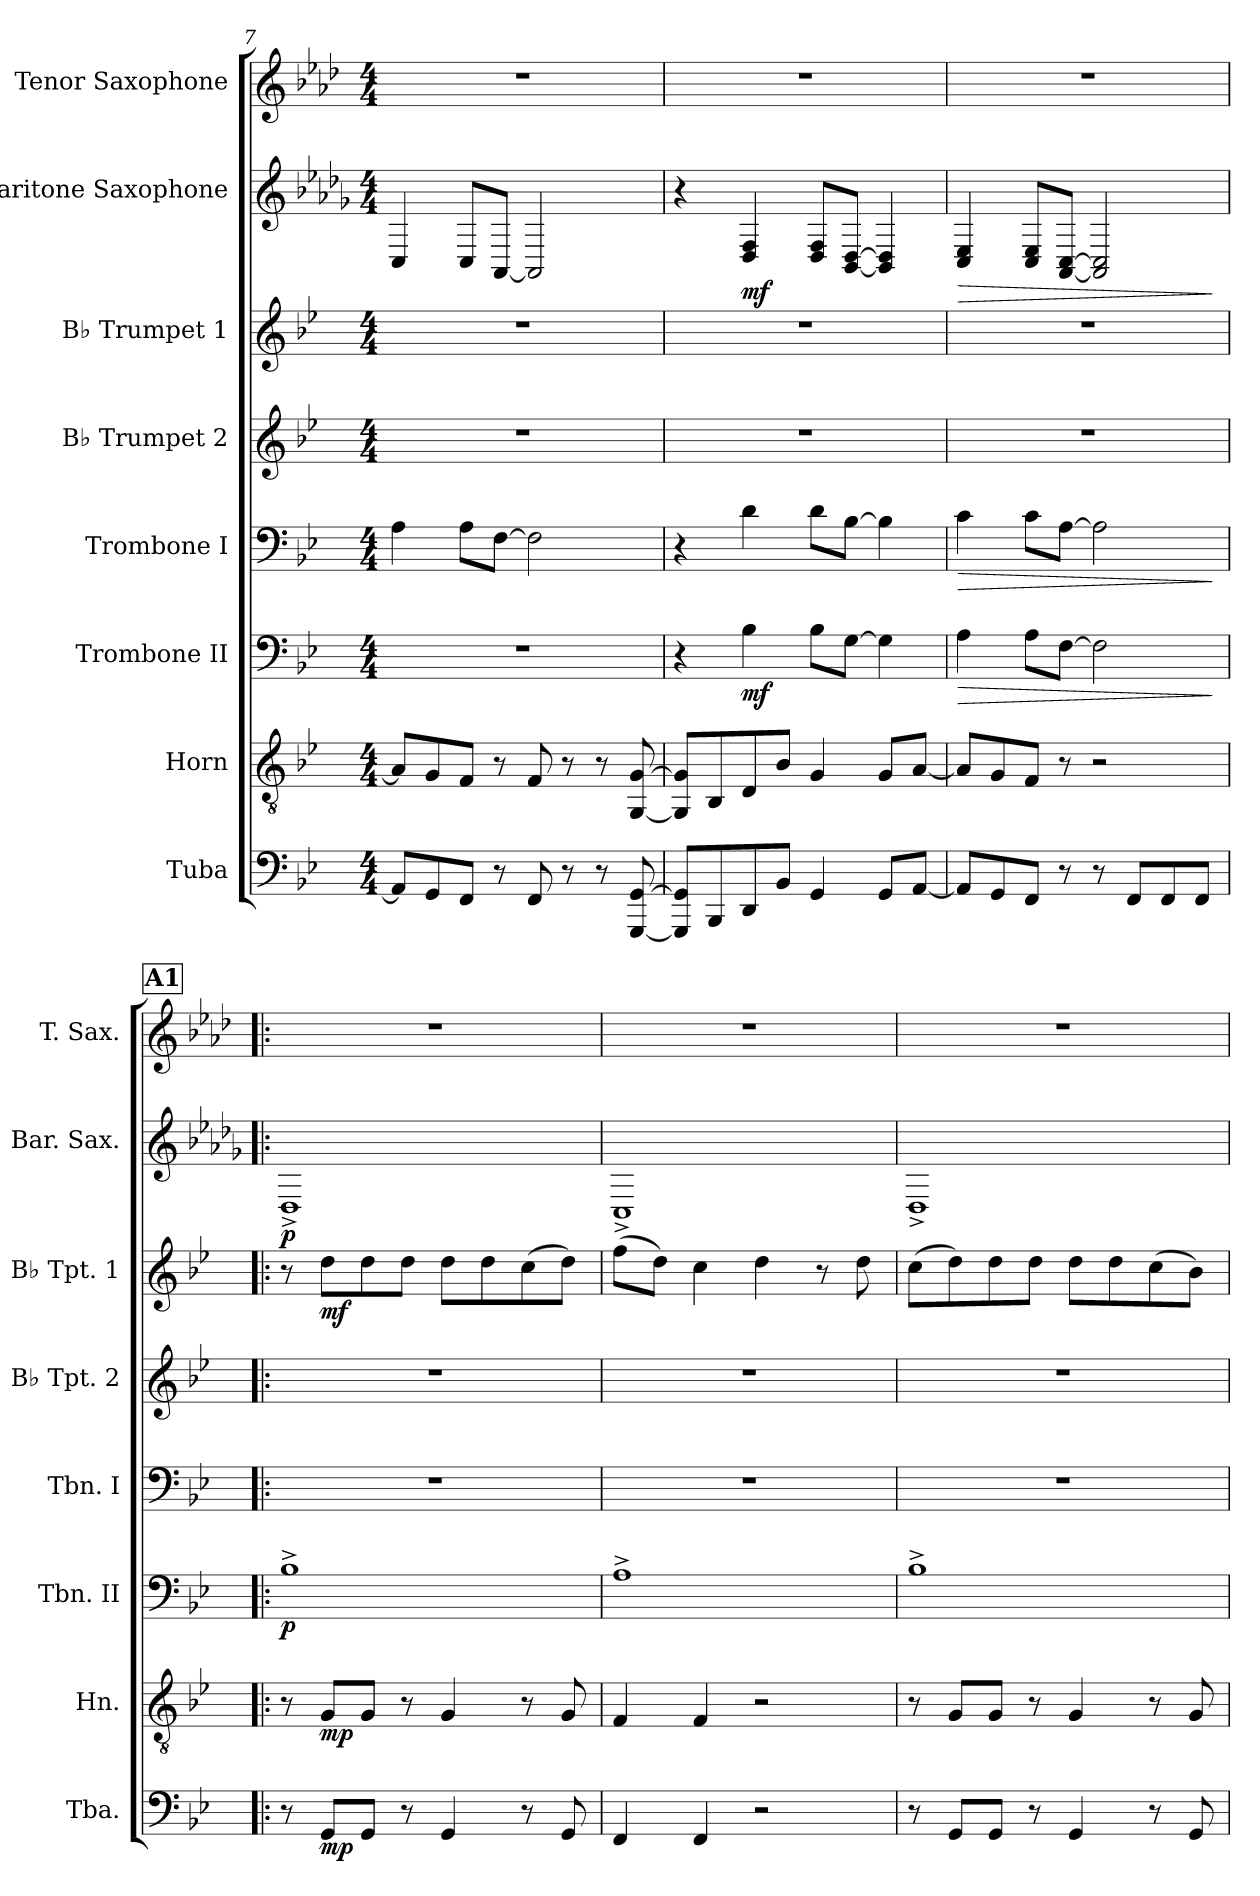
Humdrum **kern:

**kern	**dynam	**kern	**dynam	**kern	**dynam	**kern	**dynam	**kern	**kern	**dynam	**kern	**dynam	**kern
*part8	*part8	*part7	*part7	*part6	*part6	*part5	*part5	*part4	*part3	*part3	*part2	*part2	*part1
*staff8	*staff8	*staff7	*staff7	*staff6	*staff6	*staff5	*staff5	*staff4	*staff3	*staff3	*staff2	*staff2	*staff1
*I"Tuba	*	*I"Horn	*	*I"Trombone II	*	*I"Trombone I	*	*I"B♭ Trumpet 2	*I"B♭ Trumpet 1	*	*I"Baritone Saxophone	*	*I"Tenor Saxophone
*I'Tba.	*	*I'Hn.	*	*I'Tbn. II	*	*I'Tbn. I	*	*I'B♭ Tpt. 2	*I'B♭ Tpt. 1	*	*I'Bar. Sax.	*	*I'T. Sax.
*clefF4	*	*clefGv2	*	*clefF4	*	*clefF4	*	*clefG2	*clefG2	*	*clefG2	*	*clefG2
*	*	*ITrd1c2	*	*	*	*	*	*ITrd1c2	*ITrd1c2	*	*ITrd12c21	*	*ITrd8c14
*k[b-e-]	*	*k[b-e-a-d-]	*	*k[b-e-]	*	*k[b-e-]	*	*k[b-e-a-d-]	*k[b-e-a-d-]	*	*k[b-e-a-d-g-]	*	*k[b-e-a-d-]
*M4/4	*	*M4/4	*	*M4/4	*	*M4/4	*	*M4/4	*M4/4	*	*M4/4	*	*M4/4
=7	=7	=7	=7	=7	=7	=7	=7	=7	=7	=7	=7	=7	=7
8AAL]	.	8GL]	.	1r	.	4A	.	1r	1r	.	4CC	.	1r
8GG	.	8F	.	.	.	.	.	.	.	.	.	.	.
8FFJ	.	8E-J	.	.	.	8AL	.	.	.	.	8CCL	.	.
8r	.	8r	.	.	.	[8FJ	.	.	.	.	[8AAA-J	.	.
8FF	.	8E-	.	.	.	2F]	.	.	.	.	2AAA-]	.	.
8r	.	8r	.	.	.	.	.	.	.	.	.	.	.
8r	.	8r	.	.	.	.	.	.	.	.	.	.	.
[8GGG [8GG	.	[8FF [8F	.	.	.	.	.	.	.	.	.	.	.
=8	=8	=8	=8	=8	=8	=8	=8	=8	=8	=8	=8	=8	=8
8GGG] 8GG]L	.	8FF] 8F]L	.	4r	.	4r	.	1r	1r	.	4r	.	1r
8BBB-	.	8AA-	.	.	.	.	.	.	.	.	.	.	.
!	!	!	!	!	!LO:DY:b	!	!	!	!	!	!	!LO:DY:b	!
8DD	.	8C	.	4B-	mf	4d	.	.	.	.	4DD- 4FF	mf	.
8BB-J	.	8A-J	.	.	.	.	.	.	.	.	.	.	.
4GG	.	4F	.	8B-L	.	8dL	.	.	.	.	8DD- 8FFL	.	.
.	.	.	.	[8GJ	.	[8B-J	.	.	.	.	[8BBB- [8DD-J	.	.
8GGL	.	8FL	.	4G]	.	4B-]	.	.	.	.	4BBB-] 4DD-]	.	.
[8AAJ	.	[8GJ	.	.	.	.	.	.	.	.	.	.	.
=9	=9	=9	=9	=9	=9	=9	=9	=9	=9	=9	=9	=9	=9
!	!	!	!	!	!LO:HP:b	!	!LO:HP:b	!	!	!	!	!LO:HP:b	!
8AAL]	.	8GL]	.	4A	>	4c	>	1r	1r	.	4CC 4EE-	>	1r
8GG	.	8F	.	.	.	.	.	.	.	.	.	.	.
8FFJ	.	8E-J	.	8AL	.	8cL	.	.	.	.	8CC 8EE-L	.	.
8r	.	8r	.	[8FJ	.	[8AJ	.	.	.	.	[8AAA- [8CCJ	.	.
8r	.	2r	.	2F]	.	2A]	.	.	.	.	2AAA-] 2CC]	.	.
8FFL	.	.	.	.	.	.	.	.	.	.	.	.	.
8FF	.	.	.	.	.	.	.	.	.	.	.	.	.
8FFJ	.	.	.	.	.	.	.	.	.	.	.	.	.
.	.	.	.	.	]	.	]	.	.	.	.	]	.
!!LO:REH:place=s1:a:B:fs=14:t=A1
=10!|:	=10!|:	=10!|:	=10!|:	=10!|:	=10!|:	=10!|:	=10!|:	=10!|:	=10!|:	=10!|:	=10!|:	=10!|:	=10!|:
!	!	!	!	!	!LO:DY:b	!	!	!	!	!	!	!LO:DY:b	!
8r	.	8r	.	1B-^	p	1r	.	1r	8r	.	1DD-^!	p	1r
!	!LO:DY:b	!	!LO:DY:b	!	!	!	!	!	!	!LO:DY:b	!	!	!
8GGL	mp	8FL	mp	.	.	.	.	.	8ccL	mf	.	.	.
8GGJ	.	8FJ	.	.	.	.	.	.	8cc	.	.	.	.
8r	.	8r	.	.	.	.	.	.	8ccJ	.	.	.	.
4GG	.	4F	.	.	.	.	.	.	8ccL	.	.	.	.
.	.	.	.	.	.	.	.	.	8cc	.	.	.	.
8r	.	8r	.	.	.	.	.	.	(>8b-	.	.	.	.
8GG	.	8F	.	.	.	.	.	.	8ccJ)	.	.	.	.
=11	=11	=11	=11	=11	=11	=11	=11	=11	=11	=11	=11	=11	=11
4FF	.	4E-	.	1A^	.	1r	.	1r	(>8ee-L	.	1CC^!	.	1r
.	.	.	.	.	.	.	.	.	8ccJ)	.	.	.	.
4FF	.	4E-	.	.	.	.	.	.	4b-	.	.	.	.
2r	.	2r	.	.	.	.	.	.	4cc	.	.	.	.
.	.	.	.	.	.	.	.	.	8r	.	.	.	.
.	.	.	.	.	.	.	.	.	8cc	.	.	.	.
=12	=12	=12	=12	=12	=12	=12	=12	=12	=12	=12	=12	=12	=12
8r	.	8r	.	1B-^	.	1r	.	1r	(>8b-L	.	1DD-^!	.	1r
8GGL	.	8FL	.	.	.	.	.	.	8cc)	.	.	.	.
8GGJ	.	8FJ	.	.	.	.	.	.	8cc	.	.	.	.
8r	.	8r	.	.	.	.	.	.	8ccJ	.	.	.	.
4GG	.	4F	.	.	.	.	.	.	8ccL	.	.	.	.
.	.	.	.	.	.	.	.	.	8cc	.	.	.	.
8r	.	8r	.	.	.	.	.	.	(>8b-	.	.	.	.
8GG	.	8F	.	.	.	.	.	.	8a-J)	.	.	.	.
=	=	=	=	=	=	=	=	=	=	=	=	=	=
*-	*-	*-	*-	*-	*-	*-	*-	*-	*-	*-	*-	*-	*-
